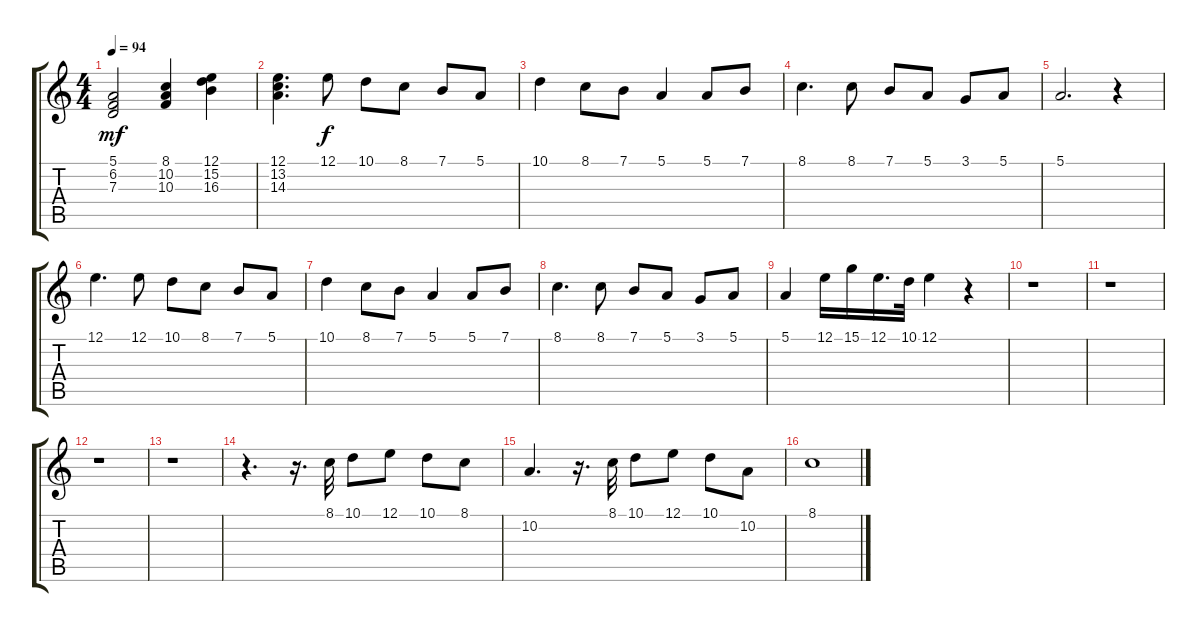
\track "" {instrument drawbarorgan}
\staff {score tabs}
\tuning (E4 B3 G3 D3 A2 E2) {hide}
\ts (4 4)
\tempo 94
\clef g2
\ks c
(5.1 6.2 7.3).2{dy mf} (8.1 10.2 10.3).4 (12.1 15.2 16.3).4 |
(12.1 13.2 14.3).4{d} 12.1.8{dy f} 10.1.8 8.1.8 7.1.8 5.1.8 |
10.1.4 8.1.8 7.1.8 5.1.4 5.1.8 7.1.8 |
8.1.4{d} 8.1.8 7.1.8 5.1.8 3.1.8 5.1.8 |
5.1.2{d} r.4 |
12.1.4{d} 12.1.8 10.1.8 8.1.8 7.1.8 5.1.8 |
10.1.4 8.1.8 7.1.8 5.1.4 5.1.8 7.1.8 |
8.1.4{d} 8.1.8 7.1.8 5.1.8 3.1.8 5.1.8 |
5.1.4 12.1.16 15.1.16 12.1.16{d} 10.1.32 12.1.4 r.4 |
r.1 |
r.1 |
r.1 |
r.1 |
r.4{d} r.16{d} 8.1.32 10.1.8 12.1.8 10.1.8 8.1.8 |
10.2.4{d} r.16{d} 8.1.32 10.1.8 12.1.8 10.1.8 10.2.8 |
8.1.1
